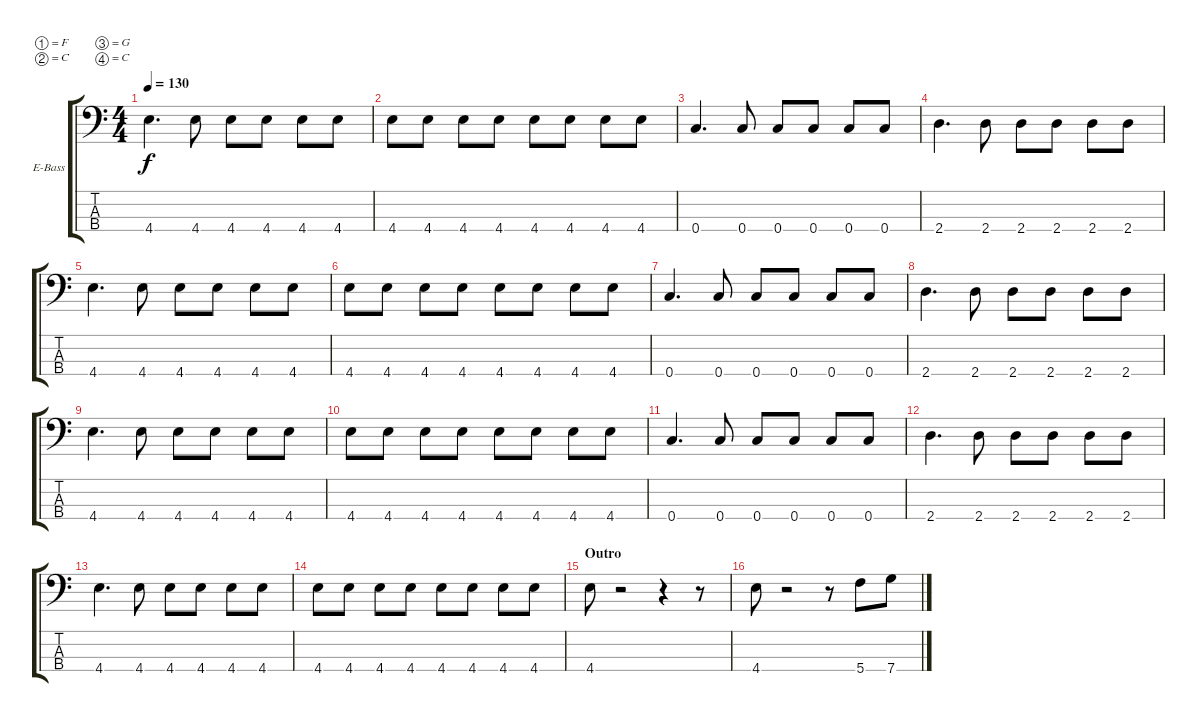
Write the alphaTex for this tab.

\bracketExtendMode groupsimilarinstruments
\firstSystemTrackNameOrientation horizontal
\otherSystemsTrackNameOrientation horizontal
\track ("Jason James " "E-Bass") {instrument electricbasspick}
\staff {score tabs}
\tuning (F3 C3 G2 C2)
\ts (4 4)
\tempo 130
\clef f4
\ks c
4.4.4{d dy f} 4.4.8 4.4.8 4.4.8 4.4.8 4.4.8 |
4.4.8 4.4.8 4.4.8 4.4.8 4.4.8 4.4.8 4.4.8 4.4.8 |
0.4.4{d} 0.4.8 0.4.8 0.4.8 0.4.8 0.4.8 |
2.4.4{d} 2.4.8 2.4.8 2.4.8 2.4.8 2.4.8 |
4.4.4{d} 4.4.8 4.4.8 4.4.8 4.4.8 4.4.8 |
4.4.8 4.4.8 4.4.8 4.4.8 4.4.8 4.4.8 4.4.8 4.4.8 |
0.4.4{d} 0.4.8 0.4.8 0.4.8 0.4.8 0.4.8 |
2.4.4{d} 2.4.8 2.4.8 2.4.8 2.4.8 2.4.8 |
4.4.4{d} 4.4.8 4.4.8 4.4.8 4.4.8 4.4.8 |
4.4.8 4.4.8 4.4.8 4.4.8 4.4.8 4.4.8 4.4.8 4.4.8 |
0.4.4{d} 0.4.8 0.4.8 0.4.8 0.4.8 0.4.8 |
2.4.4{d} 2.4.8 2.4.8 2.4.8 2.4.8 2.4.8 |
4.4.4{d} 4.4.8 4.4.8 4.4.8 4.4.8 4.4.8 |
4.4.8 4.4.8 4.4.8 4.4.8 4.4.8 4.4.8 4.4.8 4.4.8 |
\section ("" "Outro")
4.4.8 r.2 r.4 r.8 |
4.4.8 r.2 r.8 5.4.8 7.4.8
